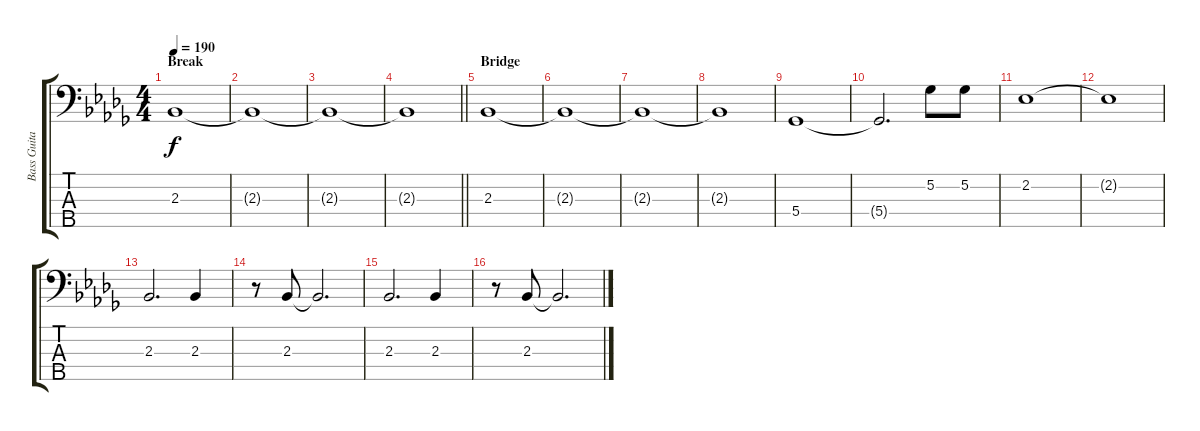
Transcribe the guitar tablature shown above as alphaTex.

\track ("Bass Guitar" "Bass Guita") {instrument electricbassfinger}
\staff {score tabs}
\tuning (Gb2 Db2 Ab1 Db1 Ab0) {hide}
\ts (4 4)
\section ("" "Break")
\tempo 190
\clef f4
\ks db
2.3.1{dy f} |
2.3{t}.1 |
2.3{t}.1 |
\barLineRight lightlight
2.3{t}.1 |
\section ("" "Bridge")
2.3.1 |
2.3{t}.1 |
2.3{t}.1 |
2.3{t}.1 |
5.4.1 |
5.4{t}.2{d} 5.2.8 5.2.8 |
2.2.1 |
2.2{t}.1 |
2.3.2{d} 2.3.4 |
r.8 2.3.8 2.3{t}.2{d} |
2.3.2{d} 2.3.4 |
r.8 2.3.8 2.3{t}.2{d}
